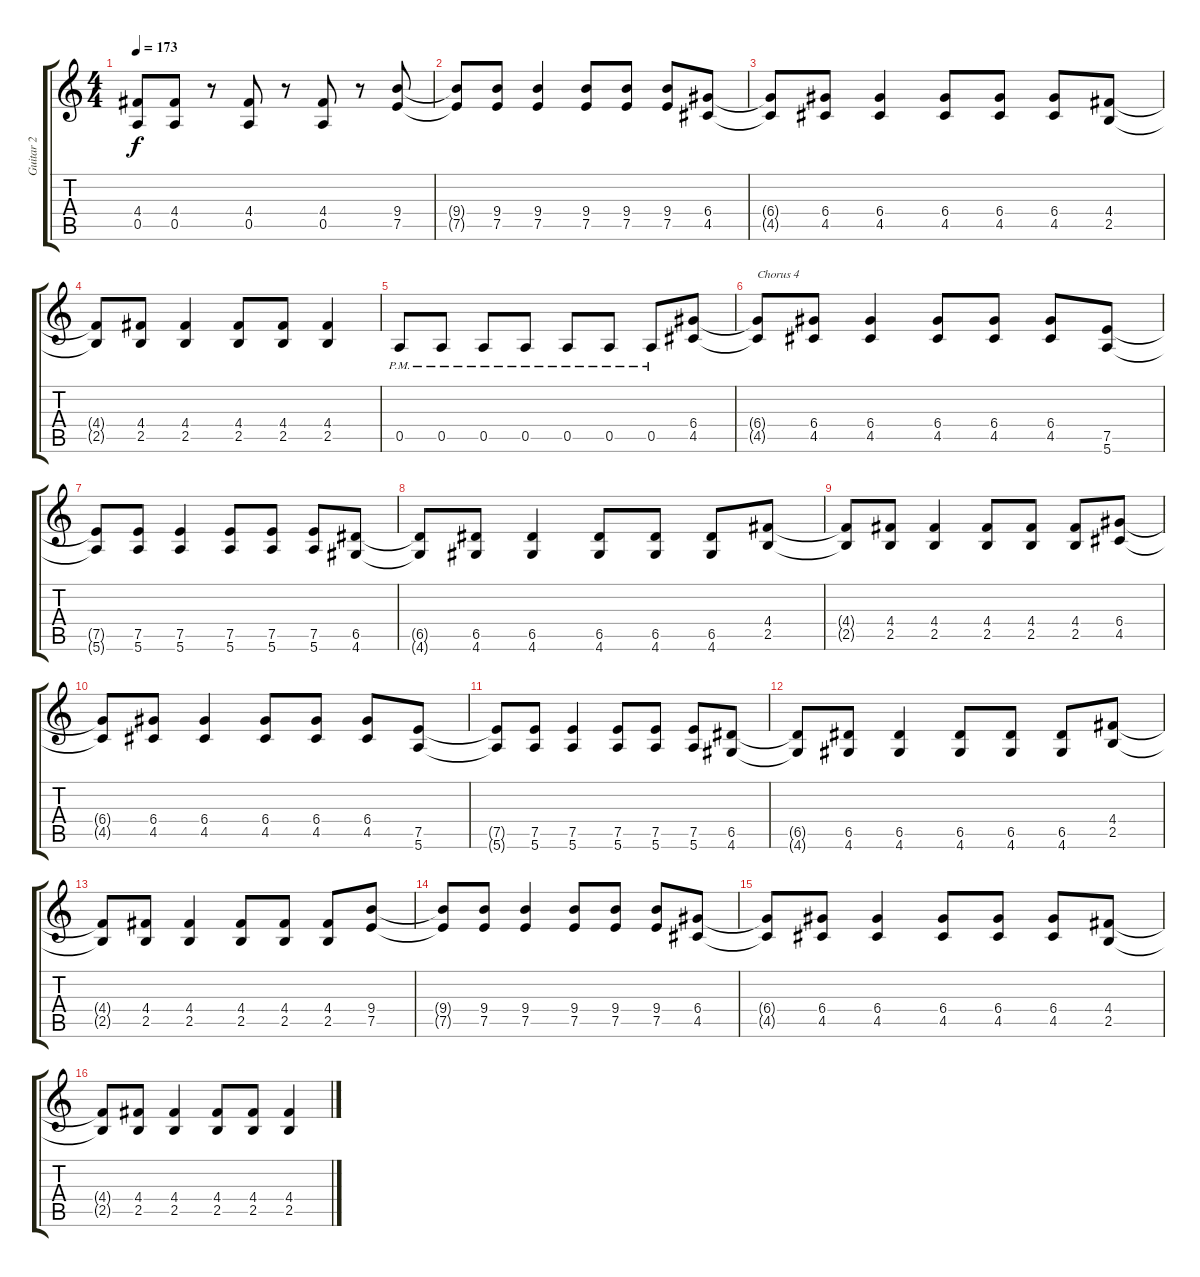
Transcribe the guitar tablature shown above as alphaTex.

\track ("Guitar 2" "Guitar 2") {instrument overdrivenguitar}
\staff {score tabs}
\tuning (E4 B3 G3 D3 A2 E2) {hide}
\ts (4 4)
\tempo 173
\clef g2
\ks c
(4.4 0.5).8{dy f} (4.4 0.5).8 r.8 (4.4 0.5).8 r.8 (4.4 0.5).8 r.8 (9.4 7.5).8 |
(9.4{t} 7.5{t}).8 (9.4 7.5).8 (9.4 7.5).4 (9.4 7.5).8 (9.4 7.5).8 (9.4 7.5).8 (6.4 4.5).8 |
(6.4{t} 4.5{t}).8 (6.4 4.5).8 (6.4 4.5).4 (6.4 4.5).8 (6.4 4.5).8 (6.4 4.5).8 (4.4 2.5).8 |
(4.4{t} 2.5{t}).8 (4.4 2.5).8 (4.4 2.5).4 (4.4 2.5).8 (4.4 2.5).8 (4.4 2.5).4 |
0.5{pm}.8 0.5{pm}.8 0.5{pm}.8 0.5{pm}.8 0.5{pm}.8 0.5{pm}.8 0.5{pm}.8 (6.4 4.5).8 |
(6.4{t} 4.5{t}).8{txt "Chorus 4"} (6.4 4.5).8 (6.4 4.5).4 (6.4 4.5).8 (6.4 4.5).8 (6.4 4.5).8 (7.5 5.6).8 |
(7.5{t} 5.6{t}).8 (7.5 5.6).8 (7.5 5.6).4 (7.5 5.6).8 (7.5 5.6).8 (7.5 5.6).8 (6.5 4.6).8 |
(6.5{t} 4.6{t}).8 (6.5 4.6).8 (6.5 4.6).4 (6.5 4.6).8 (6.5 4.6).8 (6.5 4.6).8 (4.4 2.5).8 |
(4.4{t} 2.5{t}).8 (4.4 2.5).8 (4.4 2.5).4 (4.4 2.5).8 (4.4 2.5).8 (4.4 2.5).8 (6.4 4.5).8 |
(6.4{t} 4.5{t}).8 (6.4 4.5).8 (6.4 4.5).4 (6.4 4.5).8 (6.4 4.5).8 (6.4 4.5).8 (7.5 5.6).8 |
(7.5{t} 5.6{t}).8 (7.5 5.6).8 (7.5 5.6).4 (7.5 5.6).8 (7.5 5.6).8 (7.5 5.6).8 (6.5 4.6).8 |
(6.5{t} 4.6{t}).8 (6.5 4.6).8 (6.5 4.6).4 (6.5 4.6).8 (6.5 4.6).8 (6.5 4.6).8 (4.4 2.5).8 |
(4.4{t} 2.5{t}).8 (4.4 2.5).8 (4.4 2.5).4 (4.4 2.5).8 (4.4 2.5).8 (4.4 2.5).8 (9.4 7.5).8 |
(9.4{t} 7.5{t}).8 (9.4 7.5).8 (9.4 7.5).4 (9.4 7.5).8 (9.4 7.5).8 (9.4 7.5).8 (6.4 4.5).8 |
(6.4{t} 4.5{t}).8 (6.4 4.5).8 (6.4 4.5).4 (6.4 4.5).8 (6.4 4.5).8 (6.4 4.5).8 (4.4 2.5).8 |
(4.4{t} 2.5{t}).8 (4.4 2.5).8 (4.4 2.5).4 (4.4 2.5).8 (4.4 2.5).8 (4.4 2.5).4
